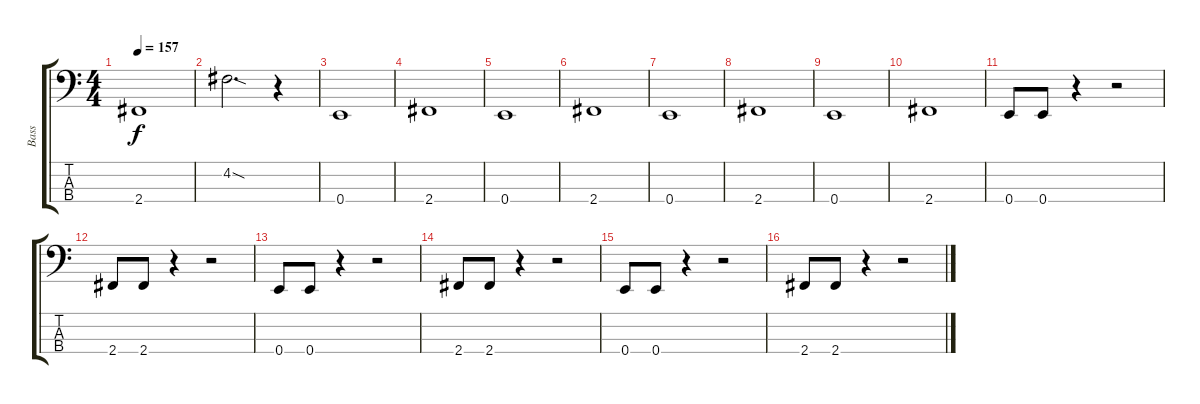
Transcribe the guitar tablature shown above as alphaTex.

\track ("Bass" "Bass") {instrument electricbassfinger}
\staff {score tabs}
\tuning (G2 D2 A1 E1) {hide}
\ts (4 4)
\tempo 157
\clef f4
\ks c
2.4.1{dy f} |
4.2{sod}.2{d} r.4 |
0.4.1 |
2.4.1 |
0.4.1 |
2.4.1 |
0.4.1 |
2.4.1 |
0.4.1 |
2.4.1 |
0.4.8 0.4.8 r.4 r.2 |
2.4.8 2.4.8 r.4 r.2 |
0.4.8 0.4.8 r.4 r.2 |
2.4.8 2.4.8 r.4 r.2 |
0.4.8 0.4.8 r.4 r.2 |
2.4.8 2.4.8 r.4 r.2
